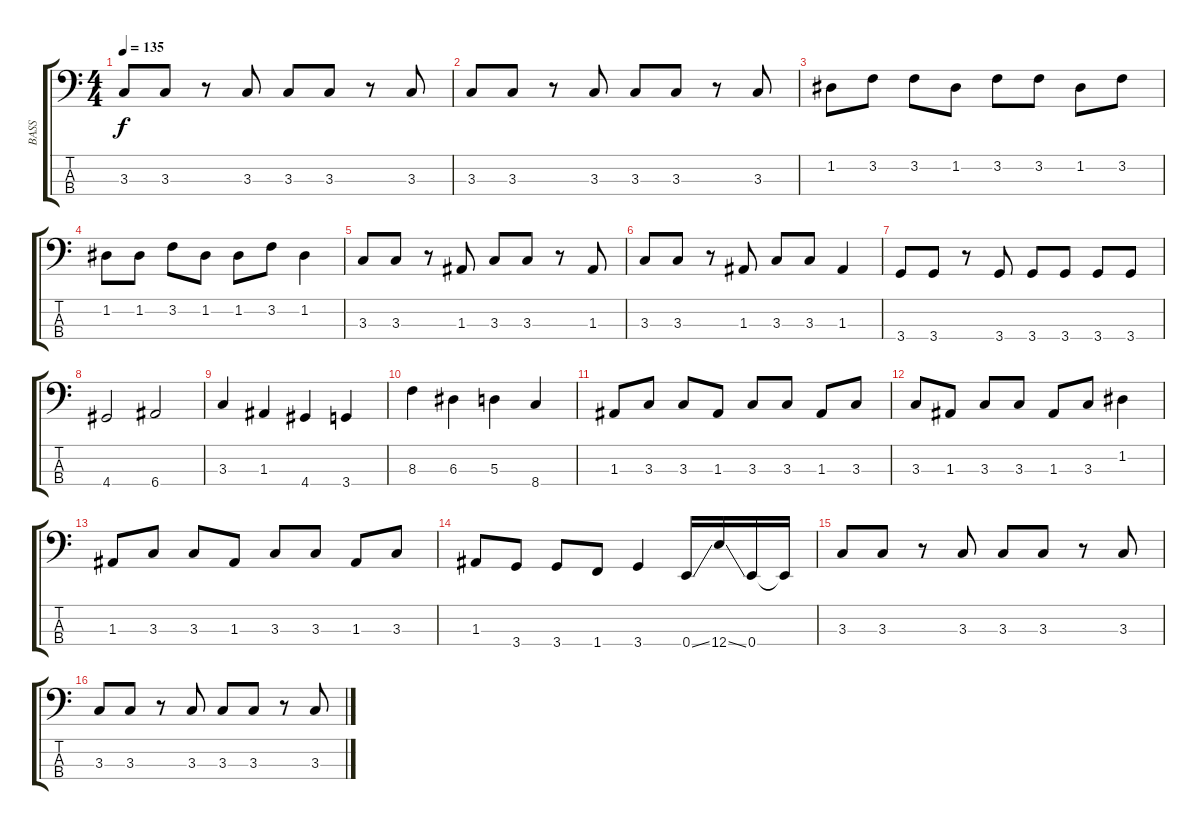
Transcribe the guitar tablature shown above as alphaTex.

\track ("BASS" "BASS") {instrument electricbassfinger}
\staff {score tabs}
\tuning (G2 D2 A1 E1) {hide}
\ts (4 4)
\tempo 135
\clef f4
\ks c
3.3.8{dy f} 3.3.8 r.8 3.3.8 3.3.8 3.3.8 r.8 3.3.8 |
3.3.8 3.3.8 r.8 3.3.8 3.3.8 3.3.8 r.8 3.3.8 |
1.2.8 3.2.8 3.2.8 1.2.8 3.2.8 3.2.8 1.2.8 3.2.8 |
1.2.8 1.2.8 3.2.8 1.2.8 1.2.8 3.2.8 1.2.4 |
3.3.8 3.3.8 r.8 1.3.8 3.3.8 3.3.8 r.8 1.3.8 |
3.3.8 3.3.8 r.8 1.3.8 3.3.8 3.3.8 1.3.4 |
3.4.8 3.4.8 r.8 3.4.8 3.4.8 3.4.8 3.4.8 3.4.8 |
4.4.2 6.4.2 |
3.3.4 1.3.4 4.4.4 3.4.4 |
8.3.4 6.3.4 5.3.4 8.4.4 |
1.3.8 3.3.8 3.3.8 1.3.8 3.3.8 3.3.8 1.3.8 3.3.8 |
3.3.8 1.3.8 3.3.8 3.3.8 1.3.8 3.3.8 1.2.4 |
1.3.8 3.3.8 3.3.8 1.3.8 3.3.8 3.3.8 1.3.8 3.3.8 |
1.3.8 3.4.8 3.4.8 1.4.8 3.4.4 0.4{ss}.16 12.4{ss}.16 0.4.16 0.4{t}.16 |
3.3.8 3.3.8 r.8 3.3.8 3.3.8 3.3.8 r.8 3.3.8 |
3.3.8 3.3.8 r.8 3.3.8 3.3.8 3.3.8 r.8 3.3.8
